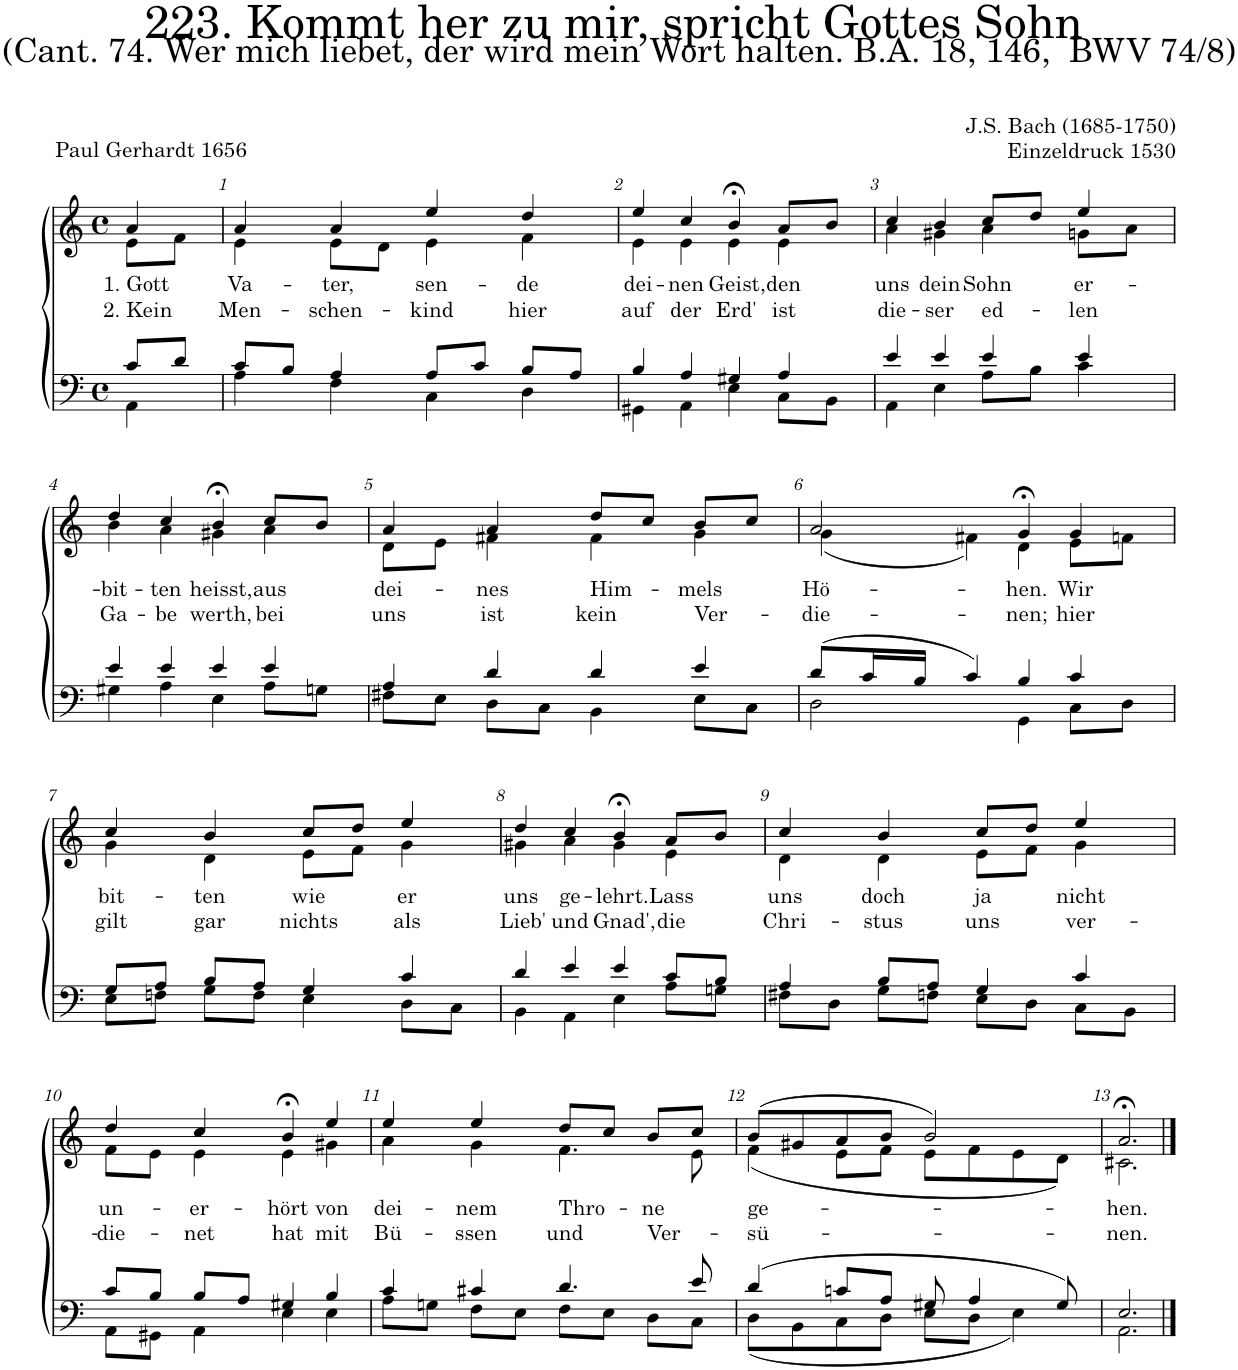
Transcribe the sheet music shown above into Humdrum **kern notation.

**kern	**kern	**text	**text
*part2	*part1	*part1	*part1
*staff2	*staff1	*staff1	*staff1
*I"Tenor/Bass	*I"Soprano/Alto	*	*
*clefF4	*clefG2	*	*
*k[]	*k[]	*	*
*M4/4	*M4/4	*	*
*met(c)	*met(c)	*	*
=	=	=	=
*^	*	*	*
!	!	!	!LO:LY:b	!LO:LY:b
*	*	*^	*	*
8c/L	4AA\	4a/	8e\L	1. Gott	2. Kein
8d/J	.	.	8f\J	.	.
=1	=1	=1	=1	=1	=1
!	!	!	!	!LO:LY:b	!LO:LY:b
8c/L	4A\	4a/	4e\	Va-	Men-
8B/J	.	.	.	.	.
!	!	!	!	!LO:LY:b	!LO:LY:b
4A/	4F\	4a/	8e\L	-ter,	-schen-
.	.	.	8d\J	.	.
!	!	!	!	!LO:LY:b	!LO:LY:b
8A/L	4C\	4ee/	4e\	sen-	-kind
8c/J	.	.	.	.	.
!	!	!	!	!LO:LY:b	!LO:LY:b
8B/L	4D\	4dd/	4f\	-de	hier
8A/J	.	.	.	.	.
=2	=2	=2	=2	=2	=2
!	!	!	!	!LO:LY:b	!LO:LY:b
4B/	4GG#X\	4ee/	4e\	dei-	auf
!	!	!	!	!LO:LY:b	!LO:LY:b
4A/	4AA\	4cc/	4e\	-nen	der
!	!	!	!	!LO:LY:b	!LO:LY:b
4G#X/	4E\	4b;<,/	4e\	Geist,	Erd'
!	!	!	!	!LO:LY:b	!LO:LY:b
4A/	8C\L	8a/L	4e\	den	ist
.	8BB\J	8b/J	.	.	.
=3	=3	=3	=3	=3	=3
!	!	!	!	!LO:LY:b	!LO:LY:b
4e/	4AA\	4cc/	4a\	uns	die-
!	!	!	!	!LO:LY:b	!LO:LY:b
4e/	4E\	4b/	4g#X\	dein	-ser
!	!	!	!	!LO:LY:b	!LO:LY:b
4e/	8A\L	8cc/L	4a\	Sohn	ed-
.	8B\J	8dd/J	.	.	.
!	!	!	!	!LO:LY:b	!LO:LY:b
4e/	4c\	4ee/	8gn\L	er-	-len
.	.	.	8a\J	.	.
!!LO:LB:g=z	!!
=4	=4	=4	=4	=4	=4
!	!	!	!	!LO:LY:b	!LO:LY:b
4e/	4G#X\	4dd/	4b\	-bit-	Ga-
!	!	!	!	!LO:LY:b	!LO:LY:b
4e/	4A\	4cc/	4a\	-ten	-be
!	!	!	!	!LO:LY:b	!LO:LY:b
4e/	4E\	4b;<,/	4g#X\	heisst,	werth,
!	!	!	!	!LO:LY:b	!LO:LY:b
4e/	8A\L	8cc/L	4a\	aus	bei
.	8Gn\J	8b/J	.	.	.
=5	=5	=5	=5	=5	=5
!	!	!	!	!LO:LY:b	!LO:LY:b
4A/	8F#X\L	4a/	8d\L	dei-	uns
.	8E\J	.	8e\J	.	.
!	!	!	!	!LO:LY:b	!LO:LY:b
4d/	8D\L	4a/	4f#X\	-nes	ist
.	8C\J	.	.	.	.
!	!	!	!	!LO:LY:b	!LO:LY:b
4d/	4BB\	8dd/L	4f#\	Him-	kein
.	.	8cc/J	.	.	.
!	!	!	!	!LO:LY:b	!LO:LY:b
4e/	8E\L	8b/L	4g\	-mels	Ver-
.	8C\J	8cc/J	.	.	.
=6	=6	=6	=6	=6	=6
!	!	!	!	!LO:LY:b	!LO:LY:b
(8d/L	2D\	2a/	(4g\	Hö-	-die-
16c/L	.	.	.	.	.
16B/JJ	.	.	.	.	.
4c/)	.	.	4f#X\)	.	.
!	!	!	!	!LO:LY:b	!LO:LY:b
4B/	4GG\	4g;<,/	4d\	-hen.	-nen;
!	!	!	!	!LO:LY:b	!LO:LY:b
4c/	8C\L	4g/	8e\L	Wir	hier
.	8D\J	.	8fn\J	.	.
!!LO:LB:g=z	!!
=7	=7	=7	=7	=7	=7
!	!	!	!	!LO:LY:b	!LO:LY:b
8G/L	8E\L	4cc/	4g\	bit-	gilt
8A/J	8Fn\J	.	.	.	.
!	!	!	!	!LO:LY:b	!LO:LY:b
8B/L	8G\L	4b/	4d\	-ten	gar
8A/J	8F\J	.	.	.	.
!	!	!	!	!LO:LY:b	!LO:LY:b
4G/	4E\	8cc/L	8e\L	wie	nichts
.	.	8dd/J	8f\J	.	.
!	!	!	!	!LO:LY:b	!LO:LY:b
4c/	8D\L	4ee/	4g\	er	als
.	8C\J	.	.	.	.
=8	=8	=8	=8	=8	=8
!	!	!	!	!LO:LY:b	!LO:LY:b
4d/	4BB\	4dd/	4g#X\	uns	Lieb'
!	!	!	!	!LO:LY:b	!LO:LY:b
4e/	4AA\	4cc/	4a\	ge-	und
!	!	!	!	!LO:LY:b	!LO:LY:b
4e/	4E\	4b;<,/	4g#\	-lehrt.	Gnad',
!	!	!	!	!LO:LY:b	!LO:LY:b
8c/L	8A\L	8a/L	4e\	Lass	die
8B/J	8Gn\J	8b/J	.	.	.
=9	=9	=9	=9	=9	=9
!	!	!	!	!LO:LY:b	!LO:LY:b
4A/	8F#X\L	4cc/	4d\	uns	Chri-
.	8D\J	.	.	.	.
!	!	!	!	!LO:LY:b	!LO:LY:b
8B/L	8G\L	4b/	4d\	doch	-stus
8A/J	8Fn\J	.	.	.	.
!	!	!	!	!LO:LY:b	!LO:LY:b
4G/	8E\L	8cc/L	8e\L	ja	uns
.	8D\J	8dd/J	8f\J	.	.
!	!	!	!	!LO:LY:b	!LO:LY:b
4c/	8C\L	4ee/	4g\	nicht	ver-
.	8BB\J	.	.	.	.
!!LO:LB:g=z	!!
=10	=10	=10	=10	=10	=10
!	!	!	!	!LO:LY:b	!LO:LY:b
8c/L	8AA\L	4dd/	8f\L	un-	-die-
8B/J	8GG#X\J	.	8e\J	.	.
!	!	!	!	!LO:LY:b	!LO:LY:b
8B/L	4AA\	4cc/	4e\	-er-	-net
8A/J	.	.	.	.	.
!	!	!	!	!LO:LY:b	!LO:LY:b
4G#X/	4E\	4b;<,/	4e\	-hört	hat
!	!	!	!	!LO:LY:b	!LO:LY:b
4B/	4E\	4ee/	4g#X\	von	mit
=11	=11	=11	=11	=11	=11
!	!	!	!	!LO:LY:b	!LO:LY:b
4c/	8A\L	4ee/	4a\	dei-	Bü-
.	8Gn\J	.	.	.	.
!	!	!	!	!LO:LY:b	!LO:LY:b
4c#X/	8F\L	4ee/	4g\	-nem	-ssen
.	8E\J	.	.	.	.
!	!	!	!	!LO:LY:b	!LO:LY:b
4.d/	8F\L	8dd/L	4.f\	Thro-	und
.	8E\J	8cc/J	.	.	.
!	!	!	!	!LO:LY:b	!LO:LY:b
.	8D\L	8b/L	.	-ne	Ver-
8e/	8C\J	8cc/J	8e\	.	.
=12	=12	=12	=12	=12	=12
!	!	!	!	!LO:LY:b	!LO:LY:b
(4d/	(8D\L	(8b/L	(4f\	ge-	-sü-
.	8BB\	8g#X/	.	.	.
8cn/L	8C\	8a/	8e\L	.	.
8A/J	8D\J	8b/J	8f\J	.	.
8G#X/	8E\L	2b/)	8e\L	.	.
4A/	8D\J	.	8f\	.	.
.	4E\)	.	8e\	.	.
8G#/)	.	.	8d\J)	.	.
=13	=13	=13	=13	=13	=13
!	!	!	!	!LO:LY:b	!LO:LY:b
2.E/	2.AA\	2.a;</	2.c#X\	-hen.	-nen.
*v	*v	*	*	*	*
*	*v	*v	*	*
==	==	==	==
*-	*-	*-	*-
